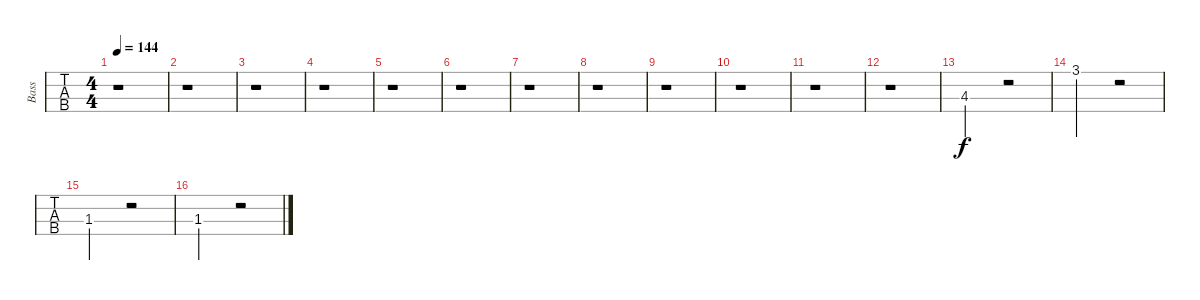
\track ("Bass" "Bass") {instrument electricbasspick}
\staff {tabs}
\tuning (Eb2 Bb1 F1 C1) {hide}
\ts (4 4)
\tempo 144
\clef f4
\ks c
r.1{dy f instrument electricbasspick} |
r.1 |
r.1 |
r.1 |
r.1 |
r.1 |
r.1 |
r.1 |
r.1 |
r.1 |
r.1 |
r.1 |
4.3.2 r.2 |
3.1.2 r.2 |
1.3.2 r.2 |
1.3.2 r.2
